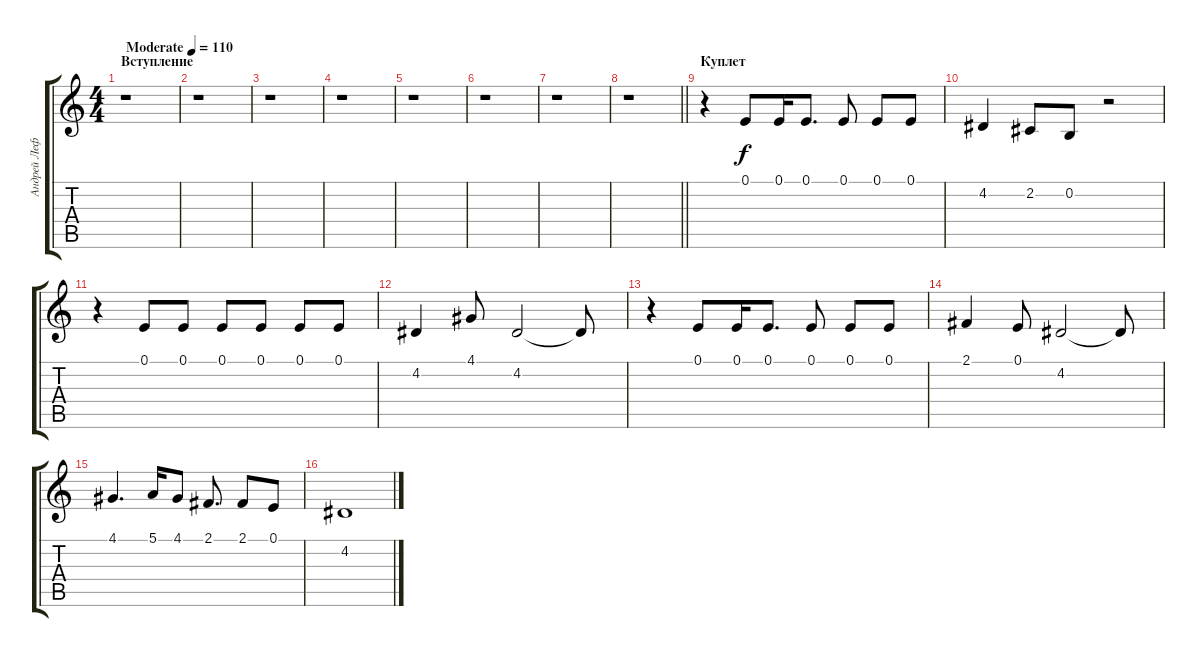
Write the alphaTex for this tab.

\track ("Андрей Лефлер" "Андрей Леф") {instrument violin}
\staff {score tabs}
\tuning (E4 B3 G3 D3 A2 E2) {hide}
\ts (4 4)
\section ("" "Вступление")
\tempo (110 "Moderate")
\clef g2
\ks c
r.1{dy f instrument violin} |
r.1 |
r.1 |
r.1 |
r.1 |
r.1 |
r.1 |
\barLineRight lightlight
r.1 |
\section ("" "Куплет")
r.4 0.1.8 0.1.16 0.1.8{d} 0.1.8 0.1.8 0.1.8 |
4.2.4 2.2.8 0.2.8 r.2 |
r.4 0.1.8 0.1.8 0.1.8 0.1.8 0.1.8 0.1.8 |
4.2.4 4.1.8 4.2.2 4.2{t}.8 |
r.4 0.1.8 0.1.16 0.1.8{d} 0.1.8 0.1.8 0.1.8 |
2.1.4 0.1.8 4.2.2 4.2{t}.8 |
4.1.4{d} 5.1.16 4.1.8 2.1.8{d} 2.1.8 0.1.8 |
4.2.1
